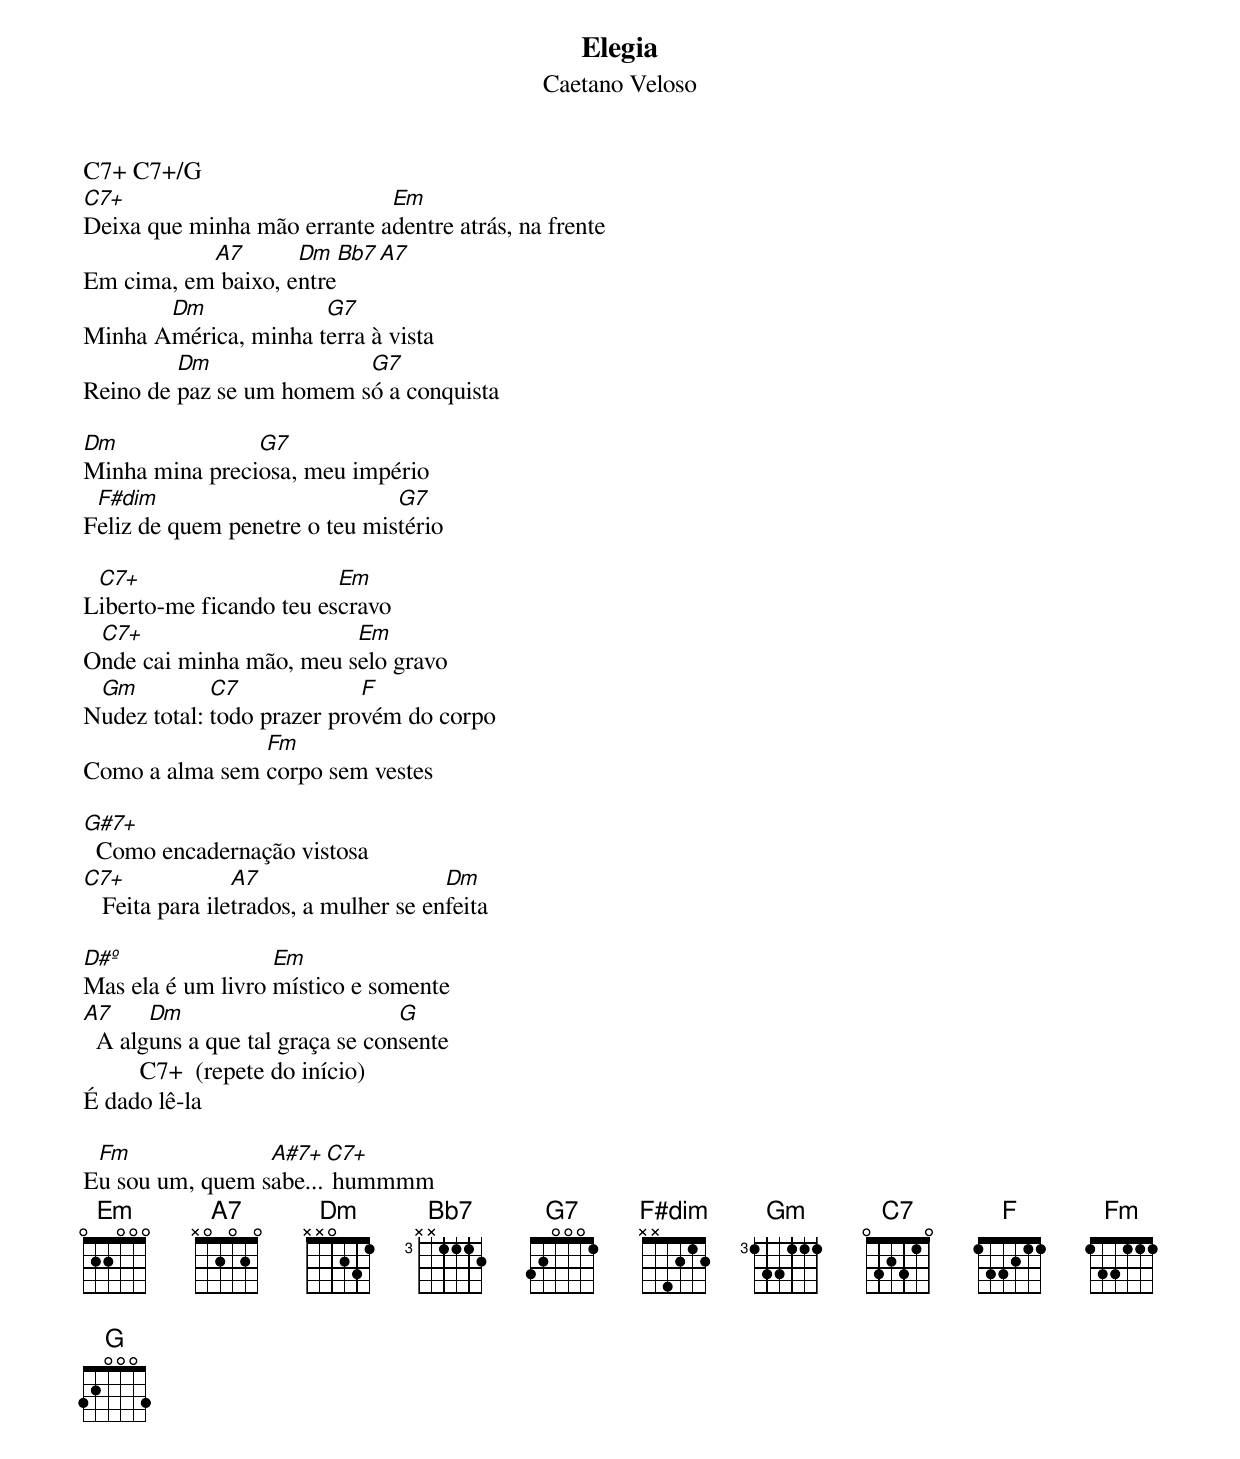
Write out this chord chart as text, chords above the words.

Elegia
Caetano Veloso

C7+ C7+/G
C7+                          Em
Deixa que minha mão errante adentre atrás, na frente
           A7       Dm    Bb7 A7
Em cima, em baixo, entre
       Dm             G7
Minha América, minha terra à vista
         Dm               G7
Reino de paz se um homem só a conquista

Dm              G7
Minha mina preciosa, meu império
 F#dim                         G7
Feliz de quem penetre o teu mistério

 C7+                     Em
Liberto-me ficando teu escravo
 C7+                     Em
Onde cai minha mão, meu selo gravo
 Gm          C7             F
Nudez total: todo prazer provém do corpo
                Fm
Como a alma sem corpo sem vestes

G#7+
  Como encadernação vistosa
C7+              A7                    Dm
   Feita para iletrados, a mulher se enfeita

D#º                Em
Mas ela é um livro místico e somente
A7     Dm                        G
  A alguns a que tal graça se consente
         C7+  (repete do início)
É dado lê-la

 Fm              A#7+  C7+
Eu sou um, quem sabe... hummmm
